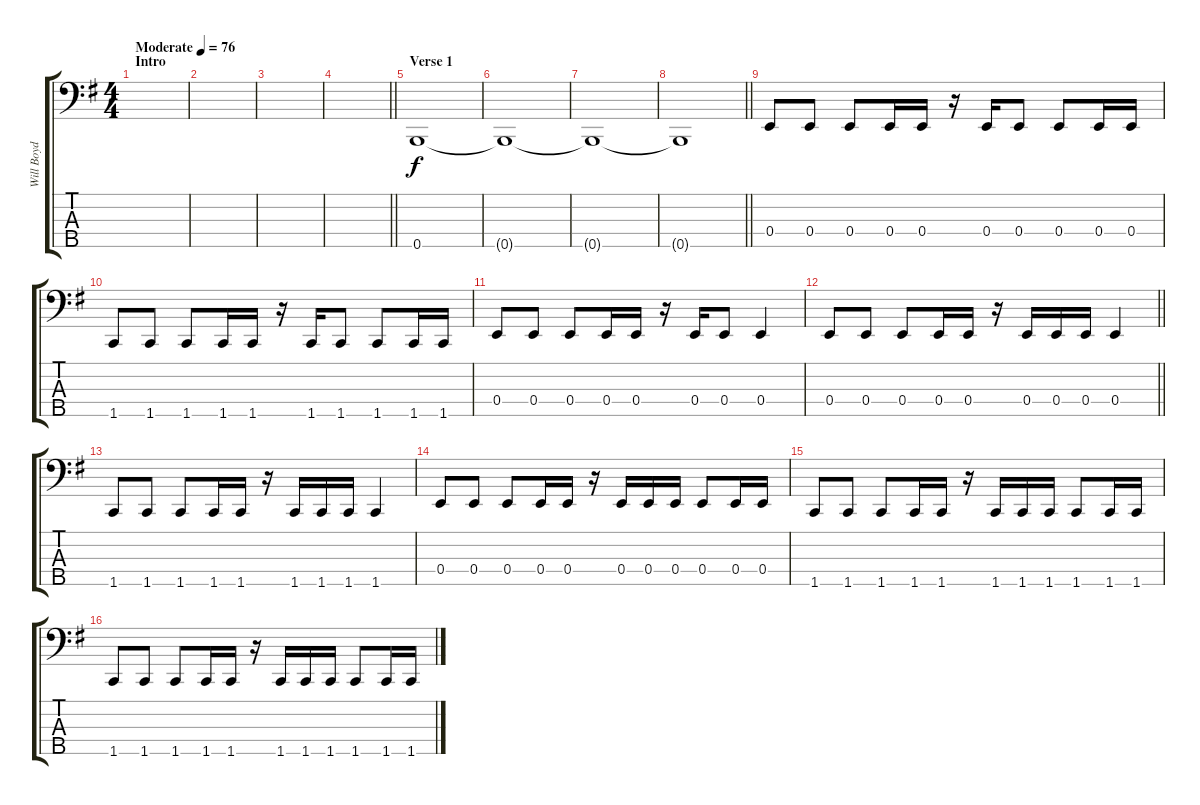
\track ("Will Boyd" "Will Boyd") {instrument electricbasspick}
\staff {score tabs}
\tuning (G2 D2 A1 E1 B0) {hide}
\ts (4 4)
\section ("" "Intro")
\tempo (76 "Moderate")
\clef f4
\ks g
|
|
|
\barLineRight lightlight
|
\section ("" "Verse 1")
0.5.1 |
0.5{t}.1 |
0.5{t}.1 |
\barLineRight lightlight
0.5{t}.1 |
0.4.8 0.4.8 0.4.8 0.4.16 0.4.16 r.16 0.4.16 0.4.8 0.4.8 0.4.16 0.4.16 |
1.5.8 1.5.8 1.5.8 1.5.16 1.5.16 r.16 1.5.16 1.5.8 1.5.8 1.5.16 1.5.16 |
0.4.8 0.4.8 0.4.8 0.4.16 0.4.16 r.16 0.4.16 0.4.8 0.4.4 |
\barLineRight lightlight
0.4.8 0.4.8 0.4.8 0.4.16 0.4.16 r.16 0.4.16 0.4.16 0.4.16 0.4.4 |
1.5.8{volume 16} 1.5.8 1.5.8 1.5.16 1.5.16 r.16 1.5.16 1.5.16 1.5.16 1.5.4 |
0.4.8 0.4.8 0.4.8 0.4.16 0.4.16 r.16 0.4.16 0.4.16 0.4.16 0.4.8 0.4.16 0.4.16 |
1.5.8 1.5.8 1.5.8 1.5.16 1.5.16 r.16 1.5.16 1.5.16 1.5.16 1.5.8 1.5.16 1.5.16 |
1.5.8 1.5.8 1.5.8 1.5.16 1.5.16 r.16 1.5.16 1.5.16 1.5.16 1.5.8 1.5.16 1.5.16
